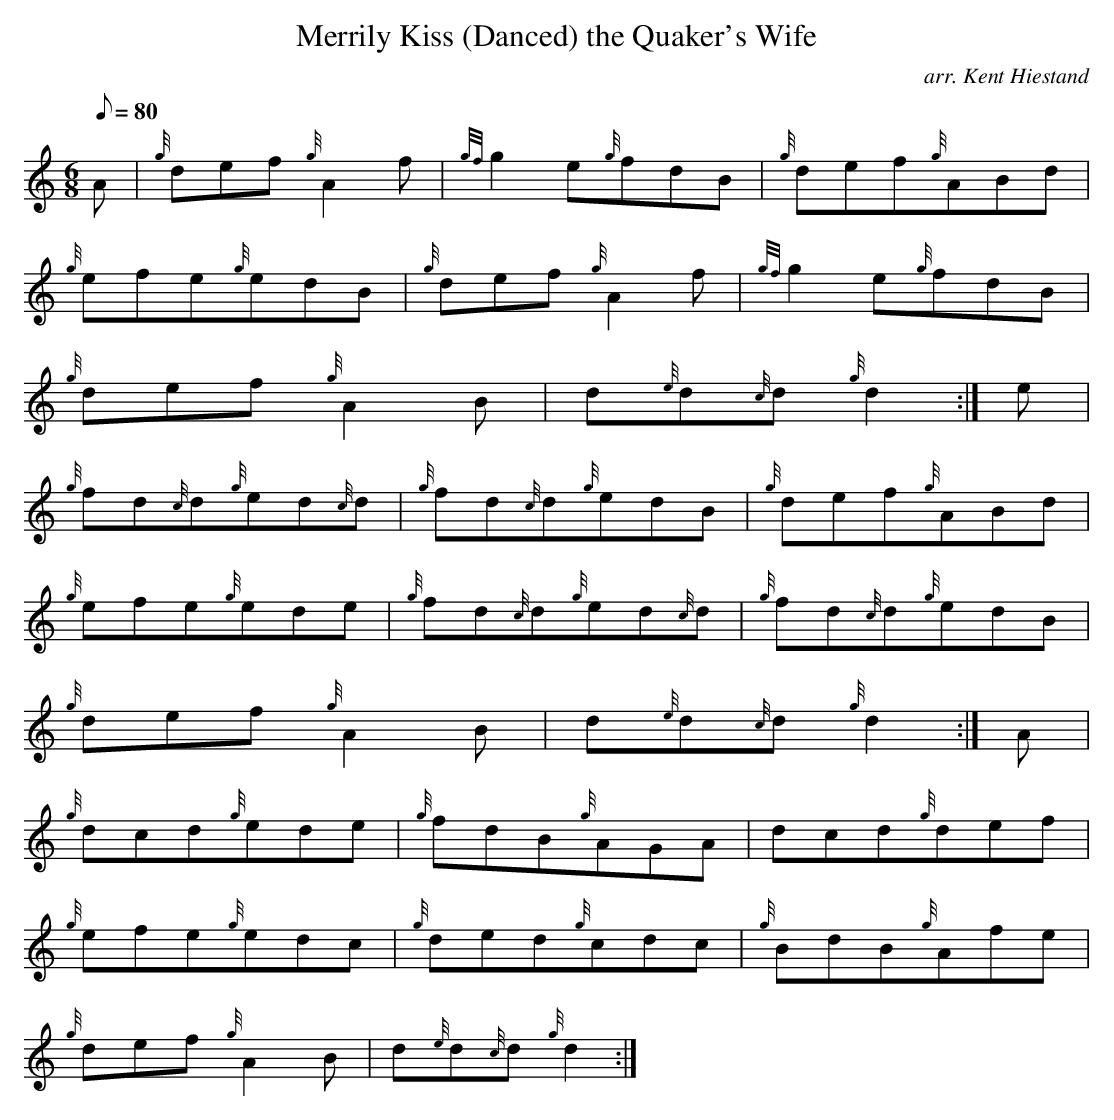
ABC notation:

X:1
T:Merrily Kiss (Danced) the Quaker's Wife
M:6/8
L:1/8
Q:80
C:arr. Kent Hiestand
K:HP
A | \
{g}def{g}A2f | \
{gf}g2e{g}fdB | \
{g}def{g}ABd |
{g}efe{g}edB | \
{g}def{g}A2f | \
{gf}g2e{g}fdB |
{g}def{g}A2B | \
d{e}d{c}d{g}d2 :| \
e |
{g}fd{c}d{g}ed{c}d | \
{g}fd{c}d{g}edB | \
{g}def{g}ABd |
{g}efe{g}ede | \
{g}fd{c}d{g}ed{c}d | \
{g}fd{c}d{g}edB |
{g}def{g}A2B | \
d{e}d{c}d{g}d2 :| \
A |
{g}dcd{g}ede | \
{g}fdB{g}AGA | \
dcd{g}def |
{g}efe{g}edc | \
{g}ded{g}cdc | \
{g}BdB{g}Afe |
{g}def{g}A2B | \
d{e}d{c}d{g}d2 :|
